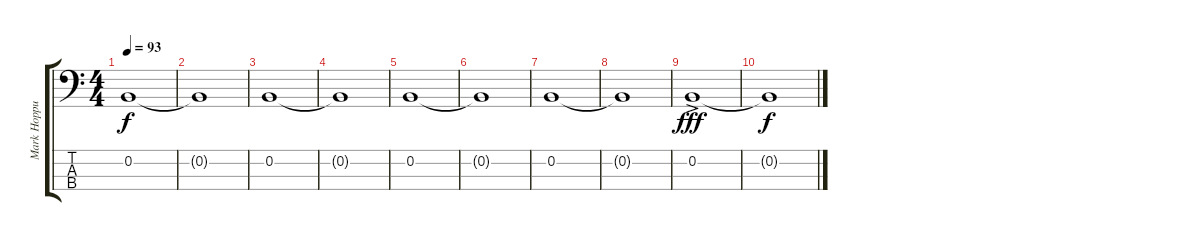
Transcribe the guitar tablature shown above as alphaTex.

\track ("Mark Hoppus" "Mark Hoppu") {instrument electricbasspick}
\staff {score tabs}
\tuning (E2 B1 Gb1 Db1) {hide}
\ts (4 4)
\tempo 93
\clef f4
\ks c
0.2.1{dy f} |
0.2{t}.1 |
0.2.1 |
0.2{t}.1 |
0.2.1 |
0.2{t}.1 |
0.2.1 |
0.2{t}.1 |
0.2{ac}.1{dy fff} |
0.2{t}.1{dy f}
